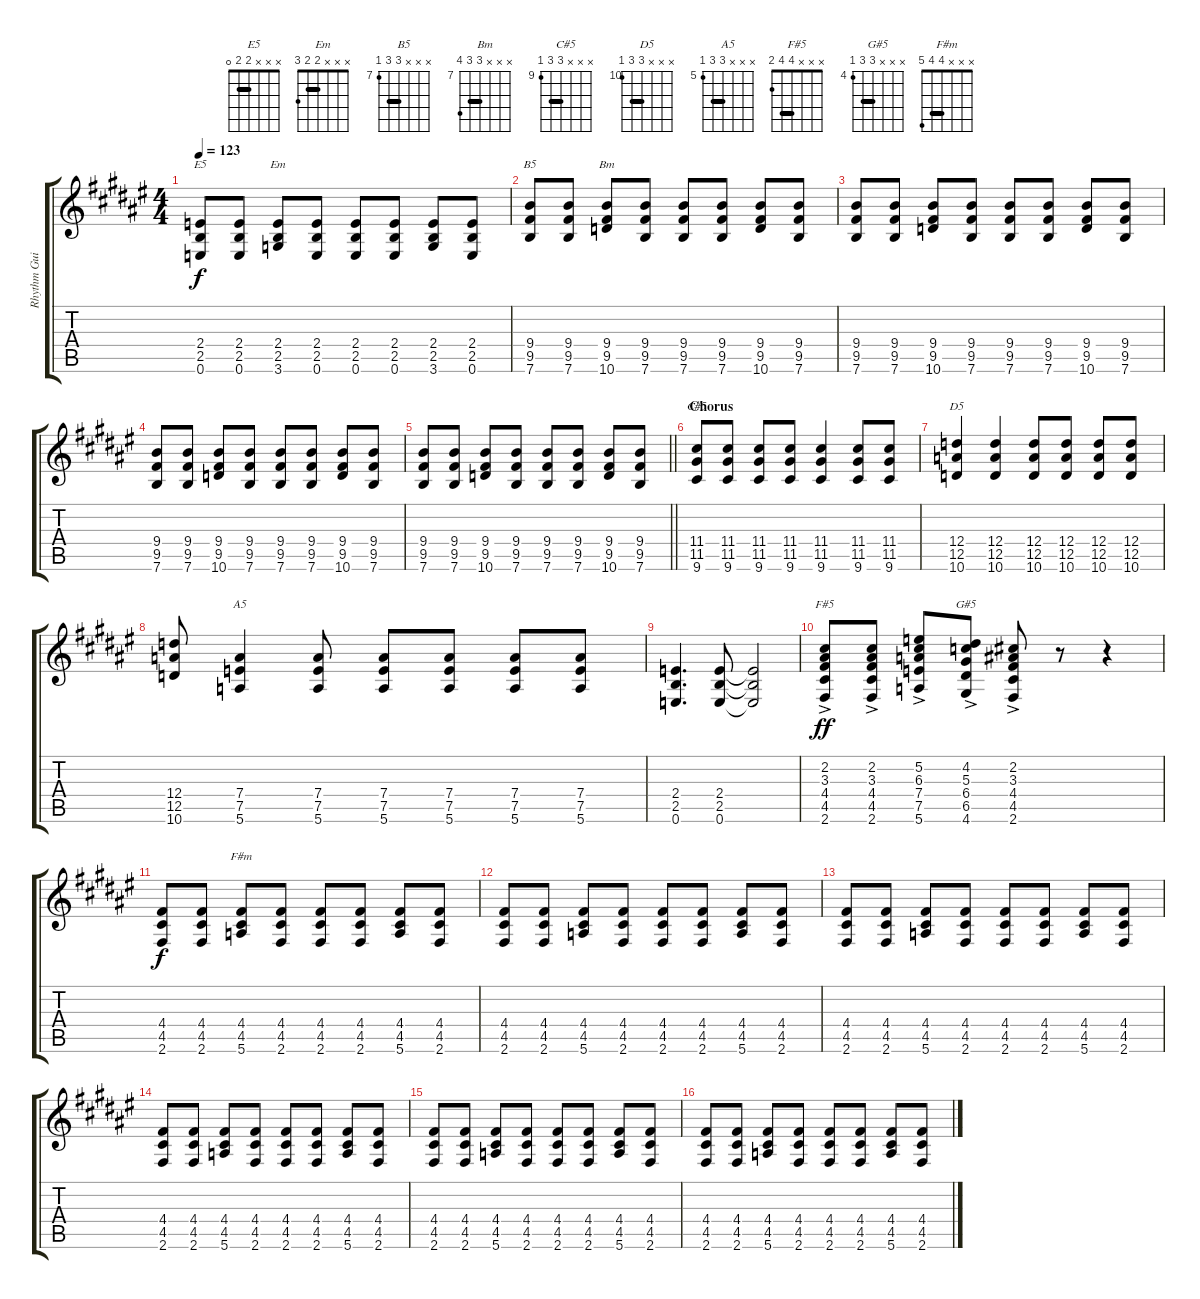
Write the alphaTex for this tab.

\track ("Rhythm Guitar" "Rhythm Gui") {instrument overdrivenguitar}
\staff {score tabs}
\tuning (E4 B3 G3 D3 A2 E2) {hide}
\chord ("E5" x x x 2 2 0) {barre 2}
\chord ("Em" x x x 2 2 3) {barre 2}
\chord ("B5" x x x 9 9 7) {firstfret 7 barre 9}
\chord ("Bm" x x x 9 9 10) {firstfret 7 barre 9}
\chord ("C#5" x x x 11 11 9) {firstfret 9 barre 11}
\chord ("D5" x x x 12 12 10) {firstfret 10 barre 12}
\chord ("A5" x x x 7 7 5) {firstfret 5 barre 7}
\chord ("F#5" x x x 4 4 2) {barre 4}
\chord ("G#5" x x x 6 6 4) {firstfret 4 barre 6}
\chord ("F#m" x x x 4 4 5) {barre 4}
\ts (4 4)
\tempo 123
\clef g2
\ks f#
(2.4 2.5 0.6).8{ch "E5" dy f} (2.4 2.5 0.6).8 (2.4 2.5 3.6).8{ch "Em"} (2.4 2.5 0.6).8 (2.4 2.5 0.6).8 (2.4 2.5 0.6).8 (2.4 2.5 3.6).8 (2.4 2.5 0.6).8 |
(9.4 9.5 7.6).8{ch "B5"} (9.4 9.5 7.6).8 (9.4 9.5 10.6).8{ch "Bm"} (9.4 9.5 7.6).8 (9.4 9.5 7.6).8 (9.4 9.5 7.6).8 (9.4 9.5 10.6).8 (9.4 9.5 7.6).8 |
(9.4 9.5 7.6).8 (9.4 9.5 7.6).8 (9.4 9.5 10.6).8 (9.4 9.5 7.6).8 (9.4 9.5 7.6).8 (9.4 9.5 7.6).8 (9.4 9.5 10.6).8 (9.4 9.5 7.6).8 |
(9.4 9.5 7.6).8 (9.4 9.5 7.6).8 (9.4 9.5 10.6).8 (9.4 9.5 7.6).8 (9.4 9.5 7.6).8 (9.4 9.5 7.6).8 (9.4 9.5 10.6).8 (9.4 9.5 7.6).8 |
\barLineRight lightlight
(9.4 9.5 7.6).8 (9.4 9.5 7.6).8 (9.4 9.5 10.6).8 (9.4 9.5 7.6).8 (9.4 9.5 7.6).8 (9.4 9.5 7.6).8 (9.4 9.5 10.6).8 (9.4 9.5 7.6).8 |
\section ("" "Chorus")
(11.4 11.5 9.6).8{ch "C#5"} (11.4 11.5 9.6).8 (11.4 11.5 9.6).8 (11.4 11.5 9.6).8 (11.4 11.5 9.6).4 (11.4 11.5 9.6).8 (11.4 11.5 9.6).8 |
(12.4 12.5 10.6).4{ch "D5"} (12.4 12.5 10.6).4 (12.4 12.5 10.6).8 (12.4 12.5 10.6).8 (12.4 12.5 10.6).8 (12.4 12.5 10.6).8 |
(12.4 12.5 10.6).8 (7.4 7.5 5.6).4{ch "A5"} (7.4 7.5 5.6).8 (7.4 7.5 5.6).8 (7.4 7.5 5.6).8 (7.4 7.5 5.6).8 (7.4 7.5 5.6).8 |
(2.4 2.5 0.6).4{d} (2.4 2.5 0.6).8 (2.4{t} 2.5{t} 0.6{t}).2 |
(2.2{ac} 3.3{ac} 4.4{ac} 4.5{ac} 2.6{ac}).8{ch "F#5" dy ff} (2.2{ac} 3.3{ac} 4.4{ac} 4.5{ac} 2.6{ac}).8 (5.2{ac} 6.3{ac} 7.4{ac} 7.5{ac} 5.6{ac}).8 (4.2{ac} 5.3{ac} 6.4{ac} 6.5{ac} 4.6{ac}).8{ch "G#5"} (2.2{ac} 3.3{ac} 4.4{ac} 4.5{ac} 2.6{ac}).8 r.8 r.4 |
(4.4 4.5 2.6).8{dy f} (4.4 4.5 2.6).8 (4.4 4.5 5.6).8{ch "F#m"} (4.4 4.5 2.6).8 (4.4 4.5 2.6).8 (4.4 4.5 2.6).8 (4.4 4.5 5.6).8 (4.4 4.5 2.6).8 |
(4.4 4.5 2.6).8 (4.4 4.5 2.6).8 (4.4 4.5 5.6).8 (4.4 4.5 2.6).8 (4.4 4.5 2.6).8 (4.4 4.5 2.6).8 (4.4 4.5 5.6).8 (4.4 4.5 2.6).8 |
(4.4 4.5 2.6).8 (4.4 4.5 2.6).8 (4.4 4.5 5.6).8 (4.4 4.5 2.6).8 (4.4 4.5 2.6).8 (4.4 4.5 2.6).8 (4.4 4.5 5.6).8 (4.4 4.5 2.6).8 |
(4.4 4.5 2.6).8 (4.4 4.5 2.6).8 (4.4 4.5 5.6).8 (4.4 4.5 2.6).8 (4.4 4.5 2.6).8 (4.4 4.5 2.6).8 (4.4 4.5 5.6).8 (4.4 4.5 2.6).8 |
(4.4 4.5 2.6).8 (4.4 4.5 2.6).8 (4.4 4.5 5.6).8 (4.4 4.5 2.6).8 (4.4 4.5 2.6).8 (4.4 4.5 2.6).8 (4.4 4.5 5.6).8 (4.4 4.5 2.6).8 |
(4.4 4.5 2.6).8 (4.4 4.5 2.6).8 (4.4 4.5 5.6).8 (4.4 4.5 2.6).8 (4.4 4.5 2.6).8 (4.4 4.5 2.6).8 (4.4 4.5 5.6).8 (4.4 4.5 2.6).8
